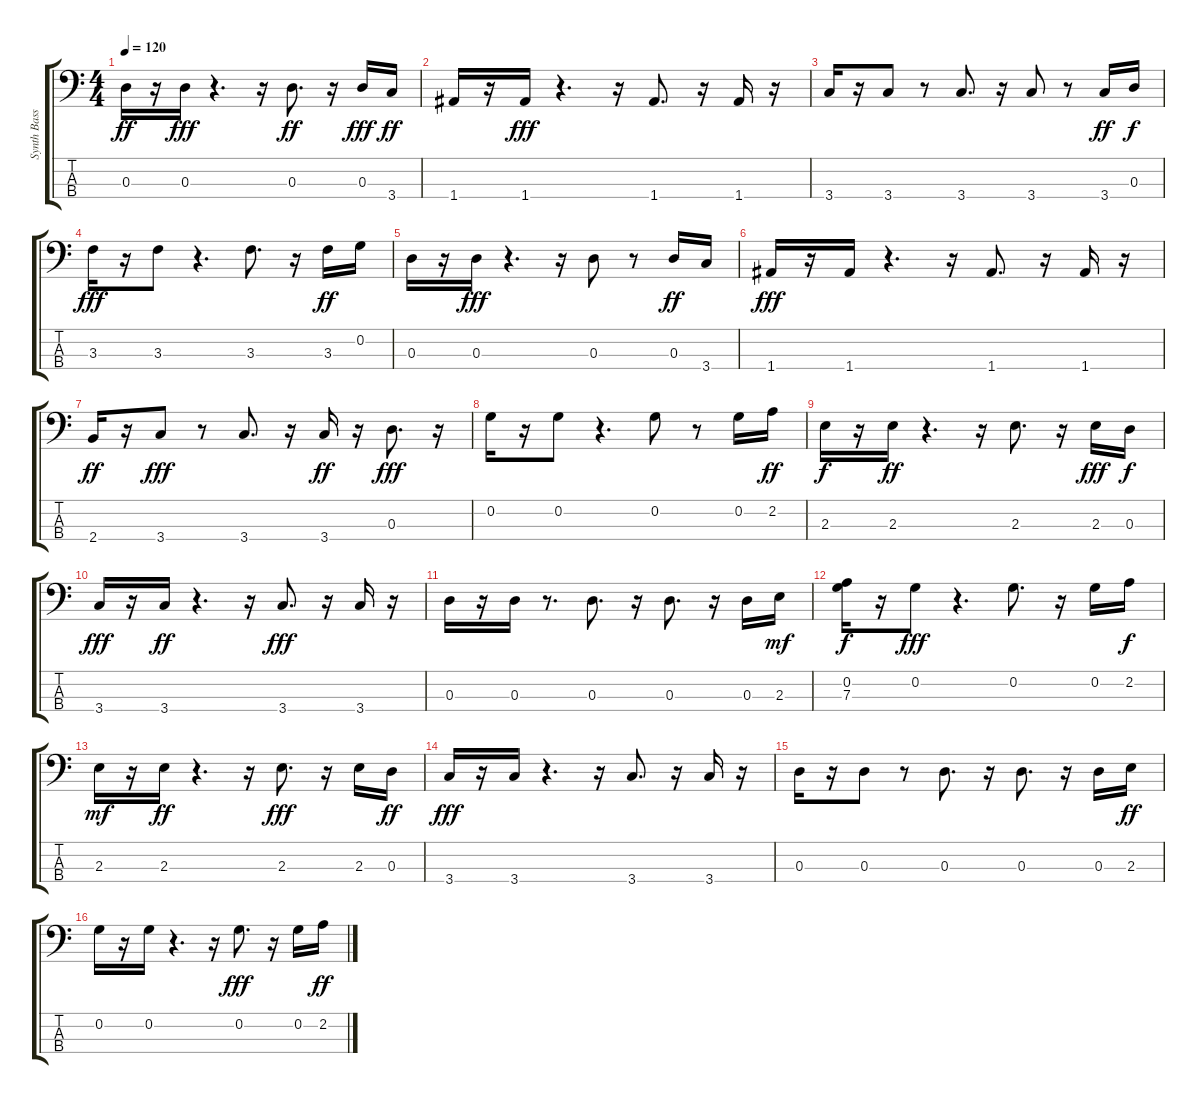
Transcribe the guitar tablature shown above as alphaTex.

\track ("Synth Bass" "Synth Bass") {instrument acousticbass}
\staff {score tabs}
\tuning (C-1 G2 D2 A1) {hide}
\ts (4 4)
\tempo 120
\clef f4
\ks c
0.3.16{dy ff} r.16 0.3.16{dy fff} r.4{d} r.16 0.3.8{d dy ff} r.16 0.3.16{dy fff} 3.4.16{dy ff} |
1.4.16 r.16 1.4.16{dy fff} r.4{d} r.16 1.4.8{d} r.16 1.4.16 r.16 |
3.4.16 r.16 3.4.8 r.8 3.4.8{d} r.16 3.4.8 r.8 3.4.16{dy ff} 0.3.16{dy f} |
3.3.16{dy fff} r.16 3.3.8 r.4{d} 3.3.8{d} r.16 3.3.16{dy ff} 0.2.16 |
0.3.16 r.16 0.3.16{dy fff} r.4{d} r.16 0.3.8 r.8 0.3.16{dy ff} 3.4.16 |
1.4.16{dy fff} r.16 1.4.16 r.4{d} r.16 1.4.8{d} r.16 1.4.16 r.16 |
2.4.16{dy ff} r.16 3.4.8{dy fff} r.8 3.4.8{d} r.16 3.4.16{dy ff} r.16 0.3.8{d dy fff} r.16 |
0.2.16 r.16 0.2.8 r.4{d} 0.2.8 r.8 0.2.16 2.2.16{dy ff} |
2.3.16{dy f} r.16 2.3.16{dy ff} r.4{d} r.16 2.3.8{d} r.16 2.3.16{dy fff} 0.3.16{dy f} |
3.4.16{dy fff} r.16 3.4.16{dy ff} r.4{d} r.16 3.4.8{d dy fff} r.16 3.4.16 r.16 |
0.3.16 r.16 0.3.16 r.8{d} 0.3.8{d} r.16 0.3.8{d} r.16 0.3.16 2.3.16{dy mf} |
(0.2 7.3).16{dy f} r.16 0.2.8{dy fff} r.4{d} 0.2.8{d} r.16 0.2.16 2.2.16{dy f} |
2.3.16{dy mf} r.16 2.3.16{dy ff} r.4{d} r.16 2.3.8{d dy fff} r.16 2.3.16 0.3.16{dy ff} |
3.4.16{dy fff} r.16 3.4.16 r.4{d} r.16 3.4.8{d} r.16 3.4.16 r.16 |
0.3.16 r.16 0.3.8 r.8 0.3.8{d} r.16 0.3.8{d} r.16 0.3.16 2.3.16{dy ff} |
0.2.16 r.16 0.2.16 r.4{d} r.16 0.2.8{d dy fff} r.16 0.2.16 2.2.16{dy ff}
